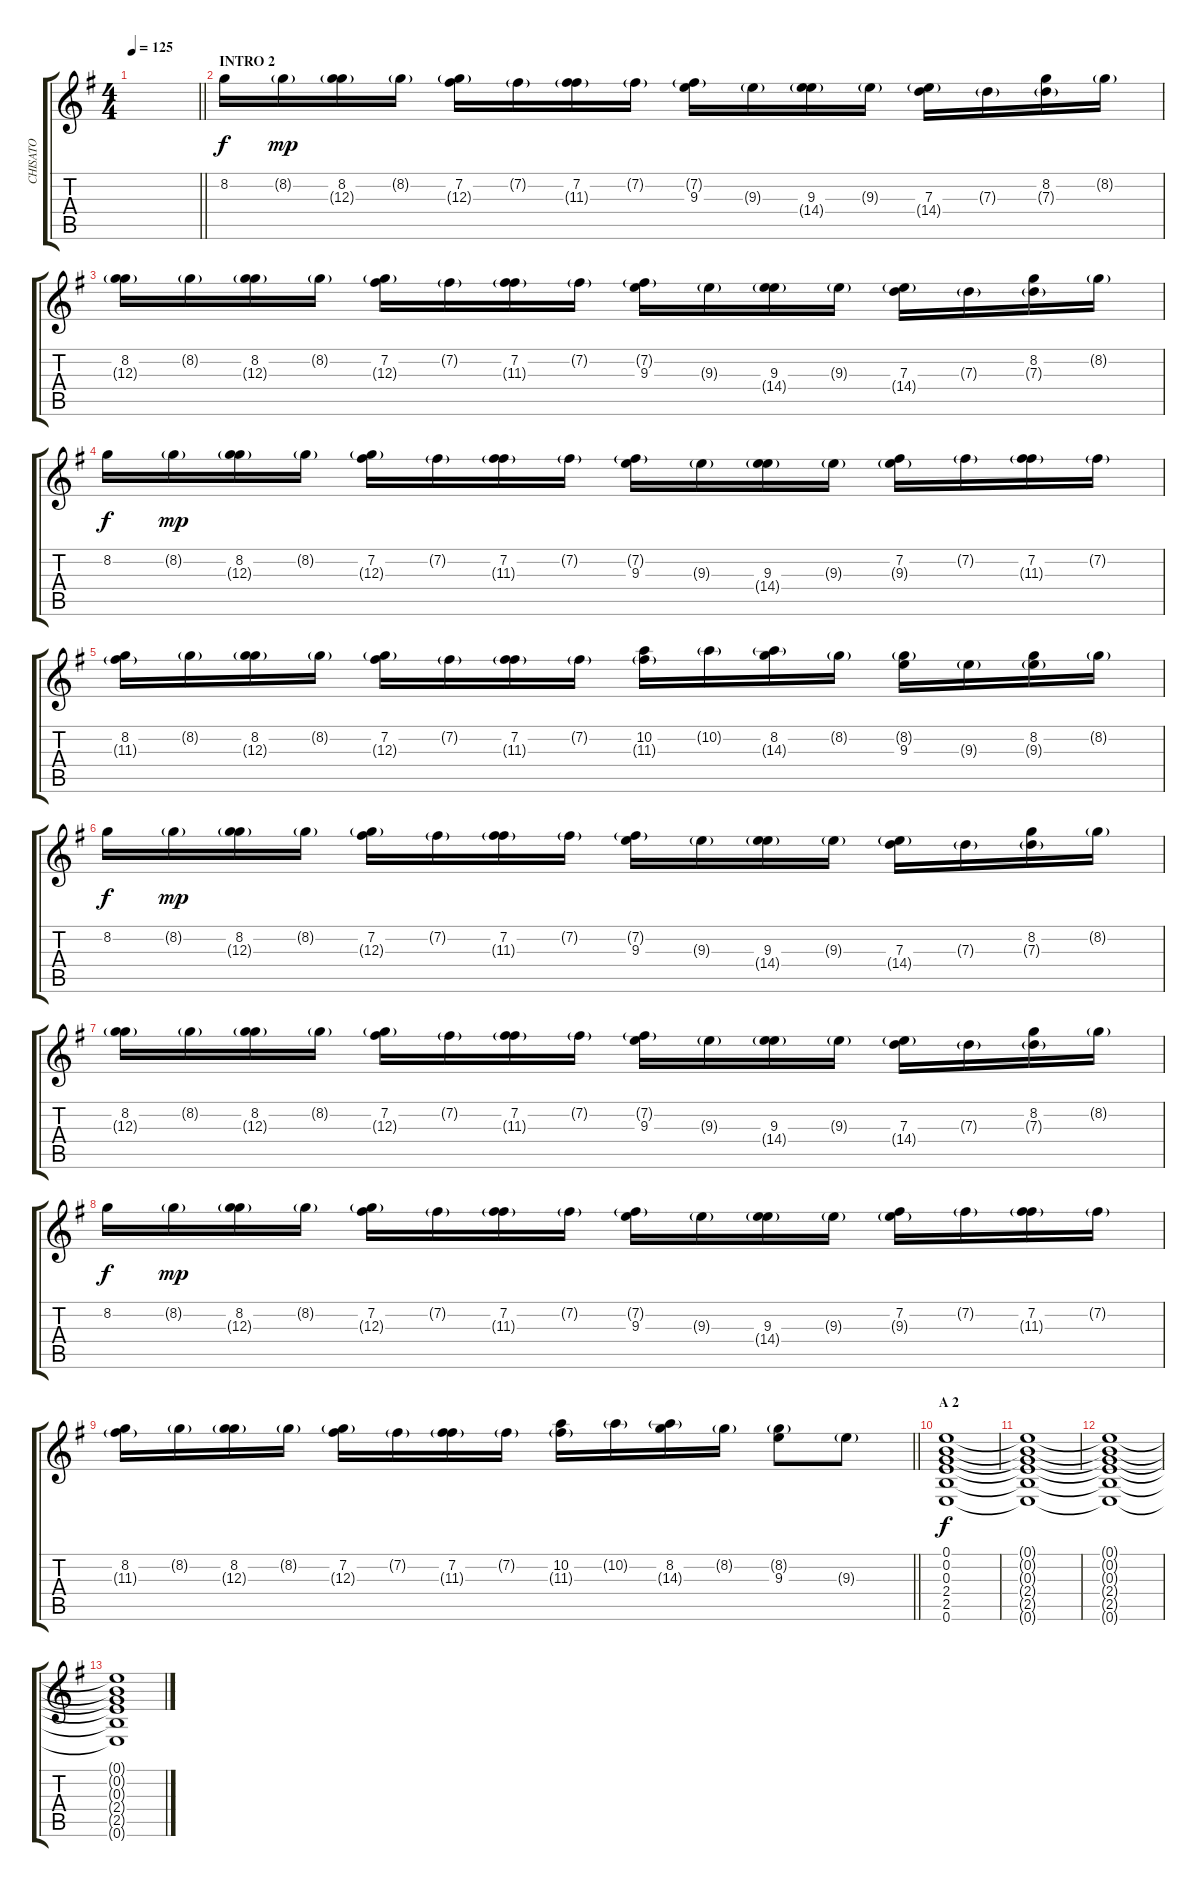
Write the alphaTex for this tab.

\track ("CHISATO" "CHISATO") {instrument distortionguitar}
\staff {score tabs}
\tuning (E4 B3 G3 D3 A2 E2) {hide}
\ts (4 4)
\tempo 125
\clef g2
\barLineRight lightlight
\ks g
|
\section ("" "INTRO 2")
8.2.16 8.2{g}.16{dy mp} (8.2 12.3{g}).16 8.2{g}.16 (7.2 12.3{g}).16 7.2{g}.16 (7.2 11.3{g}).16 7.2{g}.16 (7.2{g} 9.3).16 9.3{g}.16 (9.3 14.4{g}).16 9.3{g}.16 (7.3 14.4{g}).16 7.3{g}.16 (8.2 7.3{g}).16 8.2{g}.16 |
(8.2 12.3{g}).16 8.2{g}.16 (8.2 12.3{g}).16 8.2{g}.16 (7.2 12.3{g}).16 7.2{g}.16 (7.2 11.3{g}).16 7.2{g}.16 (7.2{g} 9.3).16 9.3{g}.16 (9.3 14.4{g}).16 9.3{g}.16 (7.3 14.4{g}).16 7.3{g}.16 (8.2 7.3{g}).16 8.2{g}.16 |
8.2.16{dy f} 8.2{g}.16{dy mp} (8.2 12.3{g}).16 8.2{g}.16 (7.2 12.3{g}).16 7.2{g}.16 (7.2 11.3{g}).16 7.2{g}.16 (7.2{g} 9.3).16 9.3{g}.16 (9.3 14.4{g}).16 9.3{g}.16 (7.2 9.3{g}).16 7.2{g}.16 (7.2 11.3{g}).16 7.2{g}.16 |
(8.2 11.3{g}).16 8.2{g}.16 (8.2 12.3{g}).16 8.2{g}.16 (7.2 12.3{g}).16 7.2{g}.16 (7.2 11.3{g}).16 7.2{g}.16 (10.2 11.3{g}).16 10.2{g}.16 (8.2 14.3{g}).16 8.2{g}.16 (8.2{g} 9.3).16 9.3{g}.16 (8.2 9.3{g}).16 8.2{g}.16 |
8.2.16{dy f} 8.2{g}.16{dy mp} (8.2 12.3{g}).16 8.2{g}.16 (7.2 12.3{g}).16 7.2{g}.16 (7.2 11.3{g}).16 7.2{g}.16 (7.2{g} 9.3).16 9.3{g}.16 (9.3 14.4{g}).16 9.3{g}.16 (7.3 14.4{g}).16 7.3{g}.16 (8.2 7.3{g}).16 8.2{g}.16 |
(8.2 12.3{g}).16 8.2{g}.16 (8.2 12.3{g}).16 8.2{g}.16 (7.2 12.3{g}).16 7.2{g}.16 (7.2 11.3{g}).16 7.2{g}.16 (7.2{g} 9.3).16 9.3{g}.16 (9.3 14.4{g}).16 9.3{g}.16 (7.3 14.4{g}).16 7.3{g}.16 (8.2 7.3{g}).16 8.2{g}.16 |
8.2.16{dy f} 8.2{g}.16{dy mp} (8.2 12.3{g}).16 8.2{g}.16 (7.2 12.3{g}).16 7.2{g}.16 (7.2 11.3{g}).16 7.2{g}.16 (7.2{g} 9.3).16 9.3{g}.16 (9.3 14.4{g}).16 9.3{g}.16 (7.2 9.3{g}).16 7.2{g}.16 (7.2 11.3{g}).16 7.2{g}.16 |
\barLineRight lightlight
(8.2 11.3{g}).16 8.2{g}.16 (8.2 12.3{g}).16 8.2{g}.16 (7.2 12.3{g}).16 7.2{g}.16 (7.2 11.3{g}).16 7.2{g}.16 (10.2 11.3{g}).16 10.2{g}.16 (8.2 14.3{g}).16 8.2{g}.16 (8.2{g} 9.3).8 9.3{g}.8 |
\section ("" "A 2")
(0.1 0.2 0.3 2.4 2.5 0.6).1{dy f volume 8} |
(0.1{t} 0.2{t} 0.3{t} 2.4{t} 2.5{t} 0.6{t}).1 |
(0.1{t} 0.2{t} 0.3{t} 2.4{t} 2.5{t} 0.6{t}).1 |
(0.1{t} 0.2{t} 0.3{t} 2.4{t} 2.5{t} 0.6{t}).1
